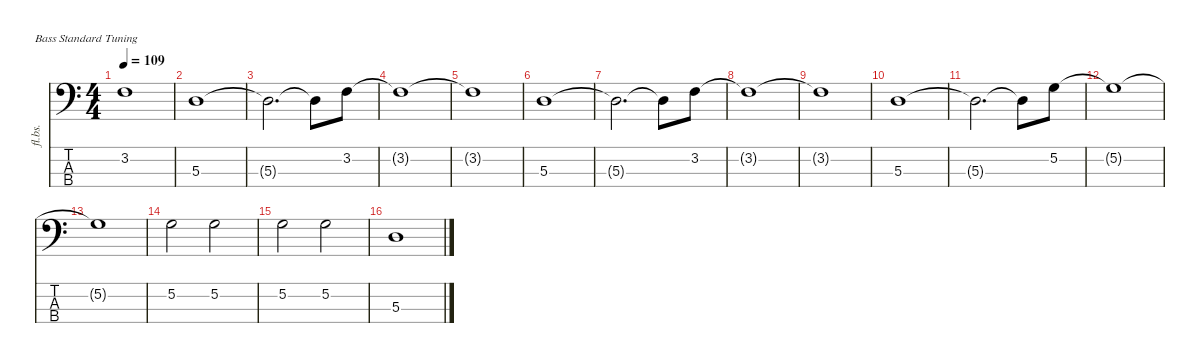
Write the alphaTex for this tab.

\defaultSystemsLayout 4
\hideDynamics
\bracketExtendMode nobrackets
\otherSystemsTrackNameOrientation horizontal
\track ("Bass" "fl.bs.") {instrument fretlessbass}
\staff {score tabs}
\tuning (G2 D2 A1 E1)
\ts (4 4)
\tempo 109
\clef f4
\ks c
3.2{t}.1{dy f} |
5.3.1 |
5.3{t}.2{d} 5.3{t}.8 3.2.8 |
3.2{t}.1 |
3.2{t}.1 |
5.3.1 |
5.3{t}.2{d} 5.3{t}.8 3.2.8 |
3.2{t}.1 |
3.2{t}.1 |
5.3.1 |
5.3{t}.2{d} 5.3{t}.8 5.2.8 |
5.2{t}.1 |
5.2{t}.1 |
5.2.2 5.2.2 |
5.2.2 5.2.2 |
5.3.1
